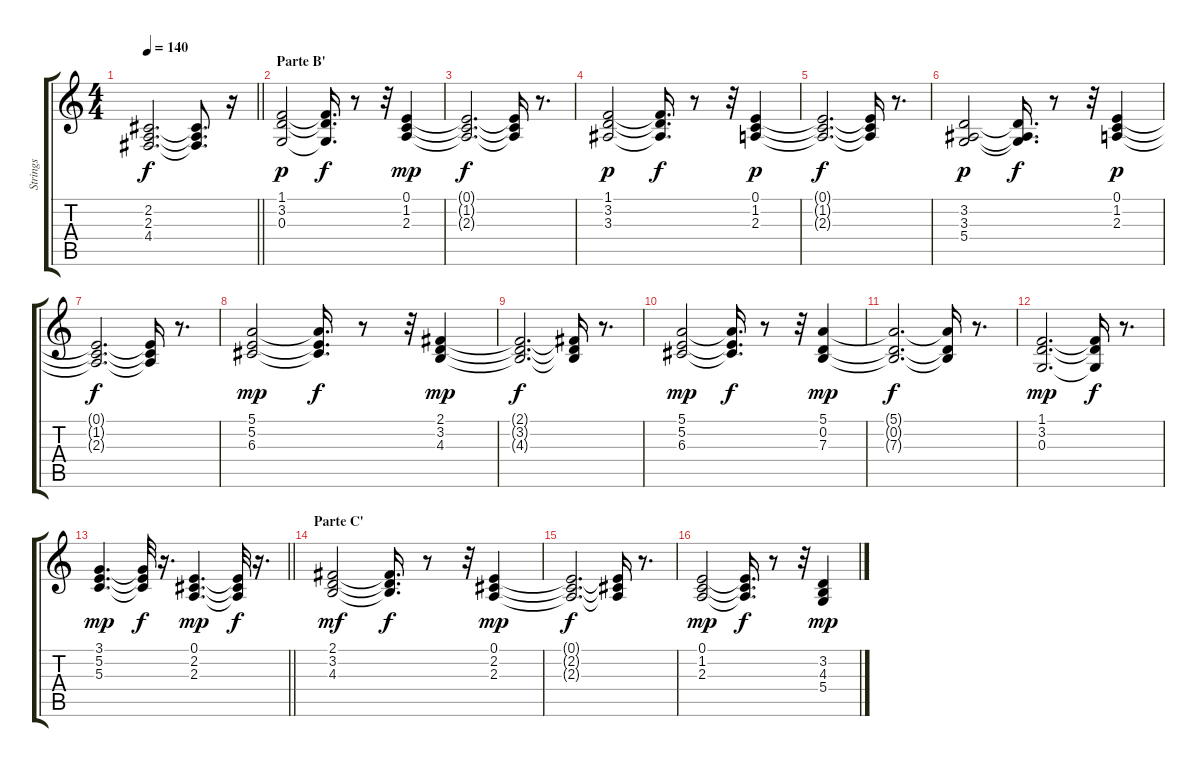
\track ("Strings" "Strings") {instrument tremolostrings}
\staff {score tabs}
\tuning (E4 B3 G3 D3 A2 E2) {hide}
\ts (4 4)
\tempo 140
\clef g2
\barLineRight lightlight
\ks c
(2.2{t} 2.3{t} 4.4{t}).2{d dy f} (2.2{t} 2.3{t} 4.4{t}).8{d} r.16 |
\section ("" "Parte B'")
(1.1 3.2 0.3).2{dy p} (1.1{t} 3.2{t} 0.3{t}).16{d dy f} r.8 r.32 (0.1 1.2 2.3).4{dy mp} |
(0.1{t} 1.2{t} 2.3{t}).2{d dy f} (0.1{t} 1.2{t} 2.3{t}).16 r.8{d} |
(1.1 3.2 3.3).2{dy p} (1.1{t} 3.2{t} 3.3{t}).16{d dy f} r.8 r.32 (0.1 1.2 2.3).4{dy p} |
(0.1{t} 1.2{t} 2.3{t}).2{d dy f} (0.1{t} 1.2{t} 2.3{t}).16 r.8{d} |
(3.2 3.3 5.4).2{dy p} (3.2{t} 3.3{t} 5.4{t}).16{d dy f} r.8 r.32 (0.1 1.2 2.3).4{dy p} |
(0.1{t} 1.2{t} 2.3{t}).2{d dy f} (0.1{t} 1.2{t} 2.3{t}).16 r.8{d} |
(5.1 5.2 6.3).2{dy mp} (5.1{t} 5.2{t} 6.3{t}).16{d dy f} r.8 r.32 (2.1 3.2 4.3).4{dy mp} |
(2.1{t} 3.2{t} 4.3{t}).2{d dy f} (2.1{t} 3.2{t} 4.3{t}).16 r.8{d} |
(5.1 5.2 6.3).2{dy mp} (5.1{t} 5.2{t} 6.3{t}).16{d dy f} r.8 r.32 (5.1 0.2 7.3).4{dy mp} |
(5.1{t} 0.2{t} 7.3{t}).2{d dy f} (5.1{t} 0.2{t} 7.3{t}).16 r.8{d} |
(1.1 3.2 0.3).2{d dy mp} (1.1{t} 3.2{t} 0.3{t}).16{dy f} r.8{d} |
\barLineRight lightlight
(3.1 5.2 5.3).4{d dy mp} (3.1{t} 5.2{t} 5.3{t}).32{dy f} r.16{d} (0.1 2.2 2.3).4{d dy mp} (0.1{t} 2.2{t} 2.3{t}).32{dy f} r.16{d} |
\section ("" "Parte C'")
(2.1 3.2 4.3).2{dy mf} (2.1{t} 3.2{t} 4.3{t}).16{d dy f} r.8 r.32 (0.1 2.2 2.3).4{dy mp} |
(0.1{t} 2.2{t} 2.3{t}).2{d dy f} (0.1{t} 2.2{t} 2.3{t}).16 r.8{d} |
(0.1 1.2 2.3).2{dy mp} (0.1{t} 1.2{t} 2.3{t}).16{d dy f} r.8 r.32 (3.2 4.3 5.4).4{dy mp}
